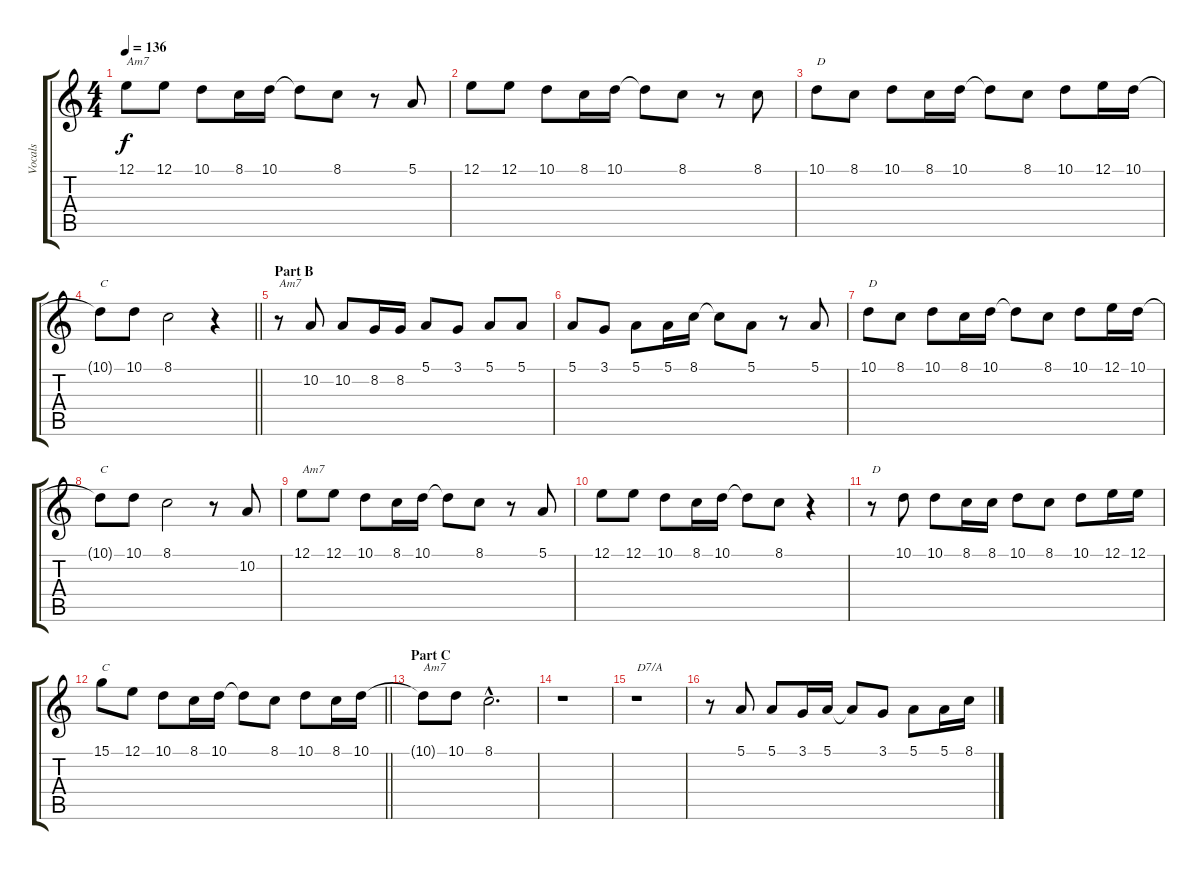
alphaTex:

\track ("Vocals" "Vocals") {instrument trumpet}
\staff {score tabs}
\tuning (E4 B3 G3 D3 A2 E2) {hide}
\ts (4 4)
\tempo 136
\clef g2
\ks c
12.1.8{txt "Am7" dy f} 12.1.8 10.1.8 8.1.16 10.1.16 10.1{t}.8 8.1.8 r.8 5.1.8 |
12.1.8 12.1.8 10.1.8 8.1.16 10.1.16 10.1{t}.8 8.1.8 r.8 8.1.8 |
10.1.8{txt "D"} 8.1.8 10.1.8 8.1.16 10.1.16 10.1{t}.8 8.1.8 10.1.8 12.1.16 10.1.16 |
\barLineRight lightlight
10.1{t}.8{txt "C"} 10.1.8 8.1.2 r.4 |
\section ("" "Part B")
r.8{txt "Am7"} 10.2.8 10.2.8 8.2.16 8.2.16 5.1.8 3.1.8 5.1.8 5.1.8 |
5.1.8 3.1.8 5.1.8 5.1.16 8.1.16 8.1{t}.8 5.1.8 r.8 5.1.8 |
10.1.8{txt "D"} 8.1.8 10.1.8 8.1.16 10.1.16 10.1{t}.8 8.1.8 10.1.8 12.1.16 10.1.16 |
10.1{t}.8{txt "C"} 10.1.8 8.1.2 r.8 10.2.8 |
12.1.8{txt "Am7"} 12.1.8 10.1.8 8.1.16 10.1.16 10.1{t}.8 8.1.8 r.8 5.1.8 |
12.1.8 12.1.8 10.1.8 8.1.16 10.1.16 10.1{t}.8 8.1.8 r.4 |
r.8{txt "D"} 10.1.8 10.1.8 8.1.16 8.1.16 10.1.8 8.1.8 10.1.8 12.1.16 12.1.16 |
\barLineRight lightlight
15.1.8{txt "C"} 12.1.8 10.1.8 8.1.16 10.1.16 10.1{t}.8 8.1.8 10.1.8 8.1.16 10.1.16 |
\section ("" "Part C")
10.1{t}.8{txt "Am7"} 10.1.8 8.1{hac}.2{d} |
r.1 |
r.1{txt "D7/A"} |
r.8 5.1.8 5.1.8 3.1.16 5.1.16 5.1{t}.8 3.1.8 5.1.8 5.1.16 8.1.16
